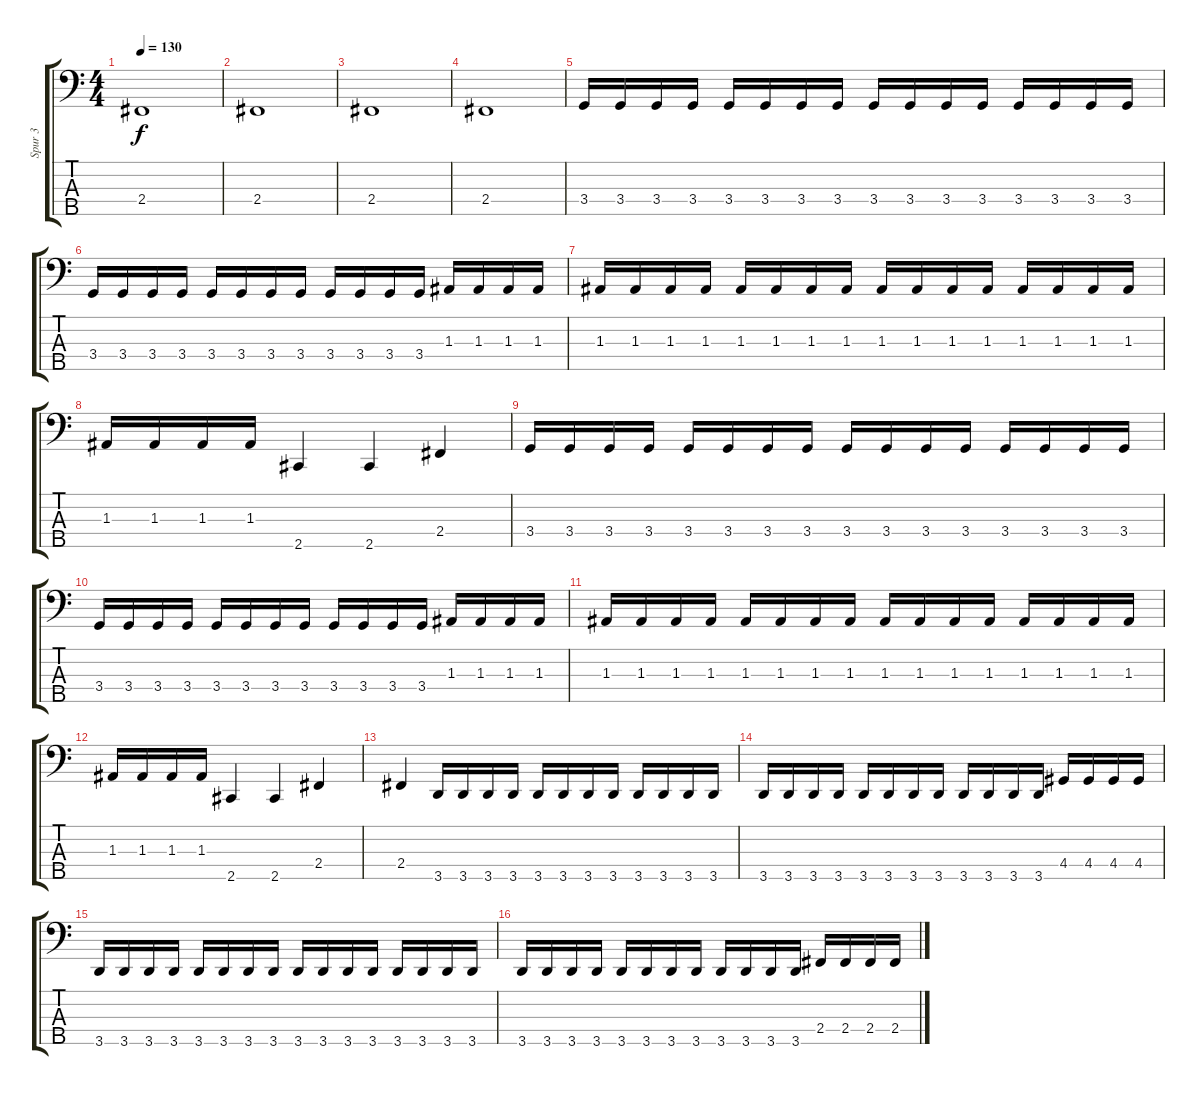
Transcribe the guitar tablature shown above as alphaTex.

\track ("Spur 3" "Spur 3") {instrument electricbasspick}
\staff {score tabs}
\tuning (G2 D2 A1 E1 B0) {hide}
\ts (4 4)
\tempo 130
\clef f4
\ks c
2.4.1{dy f} |
2.4.1 |
2.4.1 |
2.4.1 |
3.4.16 3.4.16 3.4.16 3.4.16 3.4.16 3.4.16 3.4.16 3.4.16 3.4.16 3.4.16 3.4.16 3.4.16 3.4.16 3.4.16 3.4.16 3.4.16 |
3.4.16 3.4.16 3.4.16 3.4.16 3.4.16 3.4.16 3.4.16 3.4.16 3.4.16 3.4.16 3.4.16 3.4.16 1.3.16 1.3.16 1.3.16 1.3.16 |
1.3.16 1.3.16 1.3.16 1.3.16 1.3.16 1.3.16 1.3.16 1.3.16 1.3.16 1.3.16 1.3.16 1.3.16 1.3.16 1.3.16 1.3.16 1.3.16 |
1.3.16 1.3.16 1.3.16 1.3.16 2.5.4 2.5.4 2.4.4 |
3.4.16 3.4.16 3.4.16 3.4.16 3.4.16 3.4.16 3.4.16 3.4.16 3.4.16 3.4.16 3.4.16 3.4.16 3.4.16 3.4.16 3.4.16 3.4.16 |
3.4.16 3.4.16 3.4.16 3.4.16 3.4.16 3.4.16 3.4.16 3.4.16 3.4.16 3.4.16 3.4.16 3.4.16 1.3.16 1.3.16 1.3.16 1.3.16 |
1.3.16 1.3.16 1.3.16 1.3.16 1.3.16 1.3.16 1.3.16 1.3.16 1.3.16 1.3.16 1.3.16 1.3.16 1.3.16 1.3.16 1.3.16 1.3.16 |
1.3.16 1.3.16 1.3.16 1.3.16 2.5.4 2.5.4 2.4.4 |
2.4.4 3.5.16 3.5.16 3.5.16 3.5.16 3.5.16 3.5.16 3.5.16 3.5.16 3.5.16 3.5.16 3.5.16 3.5.16 |
3.5.16 3.5.16 3.5.16 3.5.16 3.5.16 3.5.16 3.5.16 3.5.16 3.5.16 3.5.16 3.5.16 3.5.16 4.4.16 4.4.16 4.4.16 4.4.16 |
3.5.16 3.5.16 3.5.16 3.5.16 3.5.16 3.5.16 3.5.16 3.5.16 3.5.16 3.5.16 3.5.16 3.5.16 3.5.16 3.5.16 3.5.16 3.5.16 |
3.5.16 3.5.16 3.5.16 3.5.16 3.5.16 3.5.16 3.5.16 3.5.16 3.5.16 3.5.16 3.5.16 3.5.16 2.4.16 2.4.16 2.4.16 2.4.16
